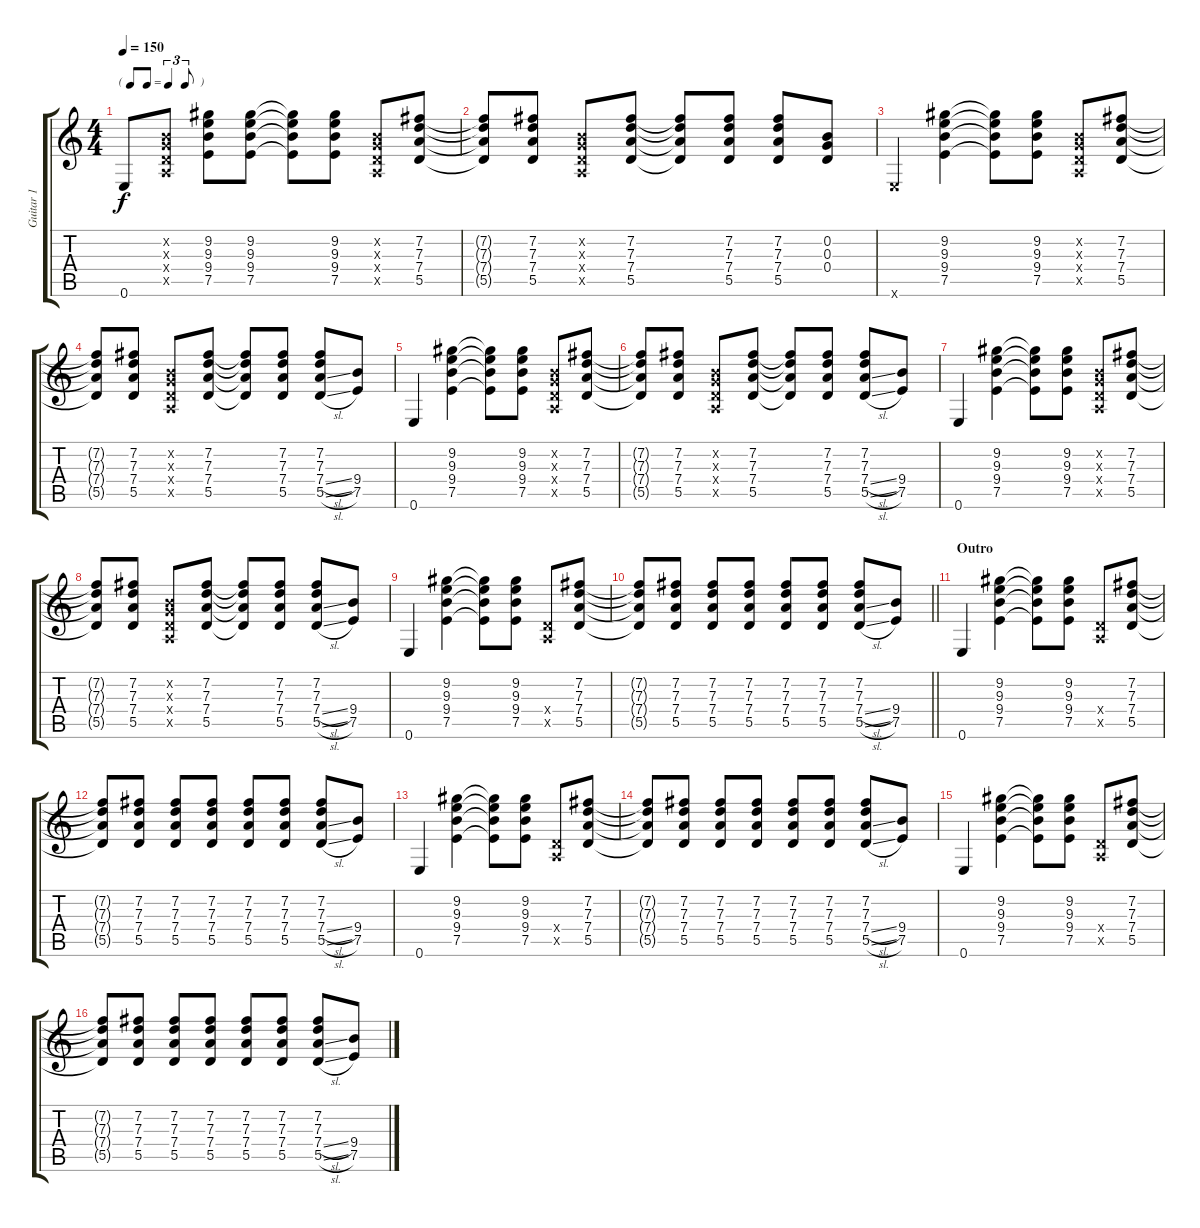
\track ("Guitar 1" "Guitar 1") {instrument acousticguitarsteel}
\staff {score tabs}
\tuning (E4 B3 G3 D3 A2 E2) {hide}
\ts (4 4)
\tf triplet8th
\tempo 150
\clef g2
\ks c
0.6.8{dy f} (0.2{x} 0.3{x} 0.4{x} 0.5{x}).8 (9.2 9.3 9.4 7.5).8 (9.2 9.3 9.4 7.5).8 (9.2{t} 9.3{t} 9.4{t} 7.5{t}).8 (9.2 9.3 9.4 7.5).8 (0.2{x} 0.3{x} 0.4{x} 0.5{x}).8 (7.2 7.3 7.4 5.5).8 |
(7.2{t} 7.3{t} 7.4{t} 5.5{t}).8 (7.2 7.3 7.4 5.5).8 (0.2{x} 0.3{x} 0.4{x} 0.5{x}).8 (7.2 7.3 7.4 5.5).8 (7.2{t} 7.3{t} 7.4{t} 5.5{t}).8 (7.2 7.3 7.4 5.5).8 (7.2 7.3 7.4 5.5).8 (0.2 0.3 0.4).8 |
0.6{x}.4 (9.2 9.3 9.4 7.5).4 (9.2{t} 9.3{t} 9.4{t} 7.5{t}).8 (9.2 9.3 9.4 7.5).8 (0.2{x} 0.3{x} 0.4{x} 0.5{x}).8 (7.2 7.3 7.4 5.5).8 |
(7.2{t} 7.3{t} 7.4{t} 5.5{t}).8 (7.2 7.3 7.4 5.5).8 (0.2{x} 0.3{x} 0.4{x} 0.5{x}).8 (7.2 7.3 7.4 5.5).8 (7.2{t} 7.3{t} 7.4{t} 5.5{t}).8 (7.2 7.3 7.4 5.5).8 (7.2 7.3 7.4{sl} 5.5{sl}).8 (9.4 7.5).8 |
0.6.4 (9.2 9.3 9.4 7.5).4 (9.2{t} 9.3{t} 9.4{t} 7.5{t}).8 (9.2 9.3 9.4 7.5).8 (0.2{x} 0.3{x} 0.4{x} 0.5{x}).8 (7.2 7.3 7.4 5.5).8 |
(7.2{t} 7.3{t} 7.4{t} 5.5{t}).8 (7.2 7.3 7.4 5.5).8 (0.2{x} 0.3{x} 0.4{x} 0.5{x}).8 (7.2 7.3 7.4 5.5).8 (7.2{t} 7.3{t} 7.4{t} 5.5{t}).8 (7.2 7.3 7.4 5.5).8 (7.2 7.3 7.4{sl} 5.5{sl}).8 (9.4 7.5).8 |
0.6.4 (9.2 9.3 9.4 7.5).4 (9.2{t} 9.3{t} 9.4{t} 7.5{t}).8 (9.2 9.3 9.4 7.5).8 (0.2{x} 0.3{x} 0.4{x} 0.5{x}).8 (7.2 7.3 7.4 5.5).8 |
(7.2{t} 7.3{t} 7.4{t} 5.5{t}).8 (7.2 7.3 7.4 5.5).8 (0.2{x} 0.3{x} 0.4{x} 0.5{x}).8 (7.2 7.3 7.4 5.5).8 (7.2{t} 7.3{t} 7.4{t} 5.5{t}).8 (7.2 7.3 7.4 5.5).8 (7.2 7.3 7.4{sl} 5.5{sl}).8 (9.4 7.5).8 |
0.6.4 (9.2 9.3 9.4 7.5).4 (9.2{t} 9.3{t} 9.4{t} 7.5{t}).8 (9.2 9.3 9.4 7.5).8 (0.4{x} 0.5{x}).8 (7.2 7.3 7.4 5.5).8 |
\barLineRight lightlight
(7.2{t} 7.3{t} 7.4{t} 5.5{t}).8 (7.2 7.3 7.4 5.5).8 (7.2 7.3 7.4 5.5).8 (7.2 7.3 7.4 5.5).8 (7.2 7.3 7.4 5.5).8 (7.2 7.3 7.4 5.5).8 (7.2 7.3 7.4{sl} 5.5{sl}).8 (9.4 7.5).8 |
\section ("" "Outro")
0.6.4 (9.2 9.3 9.4 7.5).4 (9.2{t} 9.3{t} 9.4{t} 7.5{t}).8 (9.2 9.3 9.4 7.5).8 (0.4{x} 0.5{x}).8 (7.2 7.3 7.4 5.5).8 |
(7.2{t} 7.3{t} 7.4{t} 5.5{t}).8 (7.2 7.3 7.4 5.5).8 (7.2 7.3 7.4 5.5).8 (7.2 7.3 7.4 5.5).8 (7.2 7.3 7.4 5.5).8 (7.2 7.3 7.4 5.5).8 (7.2 7.3 7.4{sl} 5.5{sl}).8 (9.4 7.5).8 |
0.6.4 (9.2 9.3 9.4 7.5).4 (9.2{t} 9.3{t} 9.4{t} 7.5{t}).8 (9.2 9.3 9.4 7.5).8 (0.4{x} 0.5{x}).8 (7.2 7.3 7.4 5.5).8 |
(7.2{t} 7.3{t} 7.4{t} 5.5{t}).8 (7.2 7.3 7.4 5.5).8 (7.2 7.3 7.4 5.5).8 (7.2 7.3 7.4 5.5).8 (7.2 7.3 7.4 5.5).8 (7.2 7.3 7.4 5.5).8 (7.2 7.3 7.4{sl} 5.5{sl}).8 (9.4 7.5).8 |
0.6.4 (9.2 9.3 9.4 7.5).4 (9.2{t} 9.3{t} 9.4{t} 7.5{t}).8 (9.2 9.3 9.4 7.5).8 (0.4{x} 0.5{x}).8 (7.2 7.3 7.4 5.5).8 |
(7.2{t} 7.3{t} 7.4{t} 5.5{t}).8 (7.2 7.3 7.4 5.5).8 (7.2 7.3 7.4 5.5).8 (7.2 7.3 7.4 5.5).8 (7.2 7.3 7.4 5.5).8 (7.2 7.3 7.4 5.5).8 (7.2 7.3 7.4{sl} 5.5{sl}).8 (9.4 7.5).8
